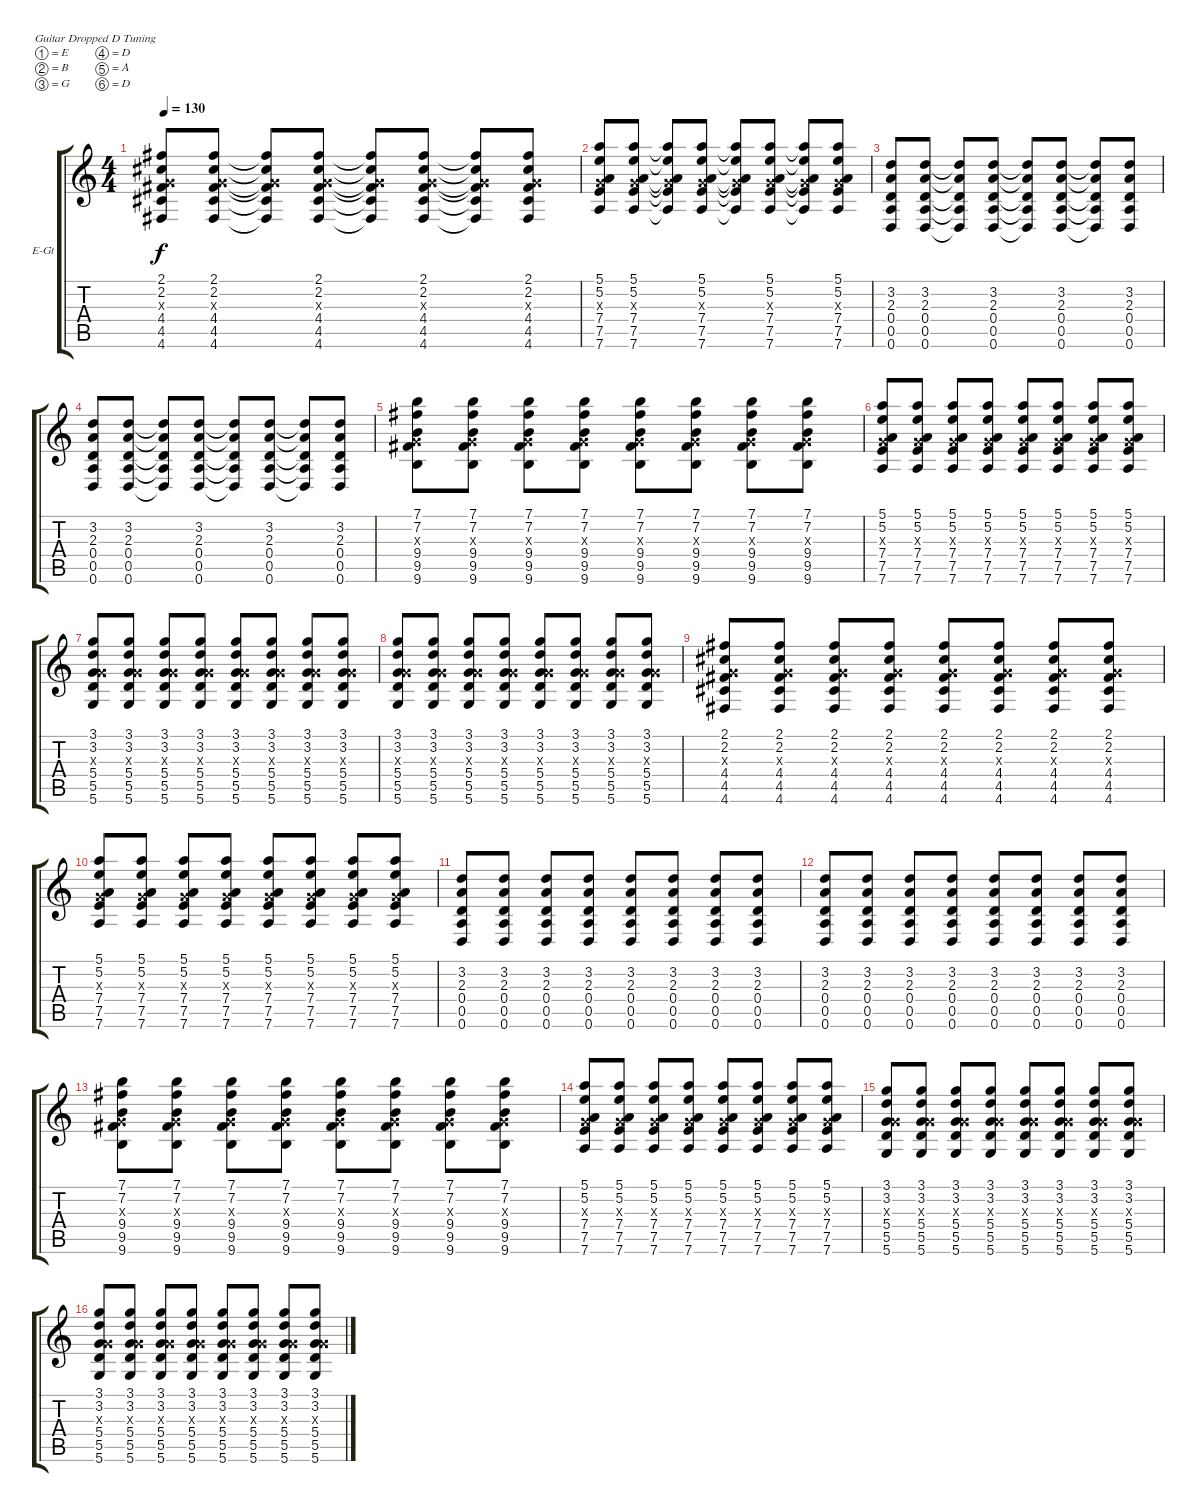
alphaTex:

\bracketExtendMode groupsimilarinstruments
\firstSystemTrackNameOrientation horizontal
\otherSystemsTrackNameOrientation horizontal
\track ("Guitar" "E-Gt") {instrument overdrivenguitar}
\staff {score tabs}
\tuning (E4 B3 G3 D3 A2 D2)
\ts (4 4)
\tempo 130
\clef g2
\ks c
(4.4 4.5 4.6 0.3{x} 2.1 2.2).8{dy f} (4.4 4.5 4.6 0.3{x} 2.1 2.2).8 (4.4{t} 4.5{t} 4.6{t} 0.3{x t} 2.1{t} 2.2{t}).8 (4.4 4.5 4.6 0.3{x} 2.1 2.2).8 (4.4{t} 4.5{t} 4.6{t} 0.3{x t} 2.1{t} 2.2{t}).8 (4.4 4.5 4.6 0.3{x} 2.1 2.2).8 (4.4{t} 4.5{t} 4.6{t} 0.3{x t} 2.1{t} 2.2{t}).8 (4.4 4.5 4.6 0.3{x} 2.1 2.2).8 |
(7.4 7.5 7.6 0.3{x} 5.1 5.2).8 (7.4 7.5 7.6 0.3{x} 5.1 5.2).8 (7.4{t} 7.5{t} 7.6{t} 0.3{x t} 5.1{t} 5.2{t}).8 (7.4 7.5 7.6 0.3{x} 5.1 5.2).8 (7.4{t} 7.5{t} 7.6{t} 0.3{x t} 5.1{t} 5.2{t}).8 (7.4 7.5 7.6 0.3{x} 5.1 5.2).8 (7.4{t} 7.5{t} 7.6{t} 0.3{x t} 5.2{t} 5.1{t}).8 (7.4 7.5 7.6 0.3{x} 5.2 5.1).8 |
(0.4 0.5 0.6 2.3 3.2).8 (0.4 0.5 0.6 2.3 3.2).8 (0.4{t} 0.5{t} 0.6{t} 2.3{t} 3.2{t}).8 (0.4 0.5 0.6 2.3 3.2).8 (0.4{t} 0.5{t} 0.6{t} 2.3{t} 3.2{t}).8 (0.4 0.5 0.6 2.3 3.2).8 (0.4{t} 0.5{t} 0.6{t} 2.3{t} 3.2{t}).8 (0.4 0.5 0.6 2.3 3.2).8 |
(0.4 0.5 0.6 2.3 3.2).8 (0.4 0.5 0.6 2.3 3.2).8 (0.4{t} 0.5{t} 0.6{t} 2.3{t} 3.2{t}).8 (0.4 0.5 0.6 2.3 3.2).8 (0.4{t} 0.5{t} 0.6{t} 2.3{t} 3.2{t}).8 (0.4 0.5 0.6 2.3 3.2).8 (0.4{t} 0.5{t} 0.6{t} 2.3{t} 3.2{t}).8 (0.4 0.5 0.6 2.3 3.2).8 |
(7.1 7.2 9.4 9.5 9.6 0.3{x}).8 (7.1 7.2 9.4 9.5 9.6 0.3{x}).8 (7.1 7.2 9.4 9.5 9.6 0.3{x}).8 (7.1 7.2 9.4 9.5 9.6 0.3{x}).8 (7.1 7.2 9.4 9.5 9.6 0.3{x}).8 (7.1 7.2 9.4 9.5 9.6 0.3{x}).8 (7.1 7.2 9.4 9.5 9.6 0.3{x}).8 (7.1 7.2 9.4 9.5 9.6 0.3{x}).8 |
(7.4 7.5 7.6 5.2 5.1 0.3{x}).8 (7.4 7.5 7.6 5.1 5.2 0.3{x}).8 (7.4 7.5 7.6 5.1 5.2 0.3{x}).8 (7.4 7.5 7.6 5.1 5.2 0.3{x}).8 (7.4 7.5 7.6 5.1 5.2 0.3{x}).8 (7.4 7.5 7.6 5.1 5.2 0.3{x}).8 (7.4 7.5 7.6 5.1 5.2 0.3{x}).8 (7.4 7.5 7.6 5.2 5.1 0.3{x}).8 |
(5.4 5.5 5.6 3.1 3.2 0.3{x}).8 (5.4 5.5 5.6 3.1 3.2 0.3{x}).8 (5.4 5.5 5.6 3.1 3.2 0.3{x}).8 (5.4 5.5 5.6 3.1 3.2 0.3{x}).8 (5.4 5.5 5.6 3.1 3.2 0.3{x}).8 (5.4 5.5 5.6 3.1 3.2 0.3{x}).8 (5.4 5.5 5.6 3.1 3.2 0.3{x}).8 (5.4 5.5 5.6 3.1 3.2 0.3{x}).8 |
(5.4 5.5 5.6 0.3{x} 3.1 3.2).8 (5.4 5.5 5.6 0.3{x} 3.1 3.2).8 (5.4 5.5 5.6 0.3{x} 3.1 3.2).8 (5.4 5.5 5.6 0.3{x} 3.1 3.2).8 (5.4 5.5 5.6 0.3{x} 3.1 3.2).8 (5.4 5.5 5.6 0.3{x} 3.1 3.2).8 (5.4 5.5 5.6 0.3{x} 3.1 3.2).8 (5.4 5.5 5.6 0.3{x} 3.2 3.1).8 |
(4.4 4.5 4.6 0.3{x} 2.1 2.2).8 (4.4 4.5 4.6 0.3{x} 2.1 2.2).8 (4.4 4.5 4.6 0.3{x} 2.1 2.2).8 (4.4 4.5 4.6 0.3{x} 2.1 2.2).8 (4.4 4.5 4.6 0.3{x} 2.1 2.2).8 (4.4 4.5 4.6 0.3{x} 2.1 2.2).8 (4.4 4.5 4.6 0.3{x} 2.1 2.2).8 (4.4 4.5 4.6 0.3{x} 2.1 2.2).8 |
(7.4 7.5 7.6 0.3{x} 5.1 5.2).8 (7.4 7.5 7.6 0.3{x} 5.1 5.2).8 (7.4 7.5 7.6 0.3{x} 5.1 5.2).8 (7.4 7.5 7.6 0.3{x} 5.1 5.2).8 (7.4 7.5 7.6 0.3{x} 5.1 5.2).8 (7.4 7.5 7.6 0.3{x} 5.1 5.2).8 (7.4 7.5 7.6 0.3{x} 5.2 5.1).8 (7.4 7.5 7.6 0.3{x} 5.2 5.1).8 |
(0.4 0.5 0.6 2.3 3.2).8 (0.4 0.5 0.6 2.3 3.2).8 (0.4 0.5 0.6 2.3 3.2).8 (0.4 0.5 0.6 2.3 3.2).8 (0.4 0.5 0.6 2.3 3.2).8 (0.4 0.5 0.6 2.3 3.2).8 (0.4 0.5 0.6 2.3 3.2).8 (0.4 0.5 0.6 2.3 3.2).8 |
(0.4 0.5 0.6 2.3 3.2).8 (0.4 0.5 0.6 2.3 3.2).8 (0.4 0.5 0.6 2.3 3.2).8 (0.4 0.5 0.6 2.3 3.2).8 (0.4 0.5 0.6 2.3 3.2).8 (0.4 0.5 0.6 2.3 3.2).8 (0.4 0.5 0.6 2.3 3.2).8 (0.4 0.5 0.6 2.3 3.2).8 |
(7.1 7.2 9.4 9.5 9.6 0.3{x}).8 (7.1 7.2 9.4 9.5 9.6 0.3{x}).8 (7.1 7.2 9.4 9.5 9.6 0.3{x}).8 (7.1 7.2 9.4 9.5 9.6 0.3{x}).8 (7.1 7.2 9.4 9.5 9.6 0.3{x}).8 (7.1 7.2 9.4 9.5 9.6 0.3{x}).8 (7.1 7.2 9.4 9.5 9.6 0.3{x}).8 (7.1 7.2 9.4 9.5 9.6 0.3{x}).8 |
(7.4 7.5 7.6 5.2 5.1 0.3{x}).8 (7.4 7.5 7.6 5.1 5.2 0.3{x}).8 (7.4 7.5 7.6 5.1 5.2 0.3{x}).8 (7.4 7.5 7.6 5.1 5.2 0.3{x}).8 (7.4 7.5 7.6 5.1 5.2 0.3{x}).8 (7.4 7.5 7.6 5.1 5.2 0.3{x}).8 (7.4 7.5 7.6 5.1 5.2 0.3{x}).8 (7.4 7.5 7.6 5.2 5.1 0.3{x}).8 |
(5.4 5.5 5.6 3.1 3.2 0.3{x}).8 (5.4 5.5 5.6 3.1 3.2 0.3{x}).8 (5.4 5.5 5.6 3.1 3.2 0.3{x}).8 (5.4 5.5 5.6 3.1 3.2 0.3{x}).8 (5.4 5.5 5.6 3.1 3.2 0.3{x}).8 (5.4 5.5 5.6 3.1 3.2 0.3{x}).8 (5.4 5.5 5.6 3.1 3.2 0.3{x}).8 (5.4 5.5 5.6 3.1 3.2 0.3{x}).8 |
(5.4 5.5 5.6 0.3{x} 3.1 3.2).8 (5.4 5.5 5.6 0.3{x} 3.1 3.2).8 (5.4 5.5 5.6 0.3{x} 3.1 3.2).8 (5.4 5.5 5.6 0.3{x} 3.1 3.2).8 (5.4 5.5 5.6 0.3{x} 3.1 3.2).8 (5.4 5.5 5.6 0.3{x} 3.1 3.2).8 (5.4 5.5 5.6 0.3{x} 3.1 3.2).8 (5.4 5.5 5.6 0.3{x} 3.2 3.1).8
